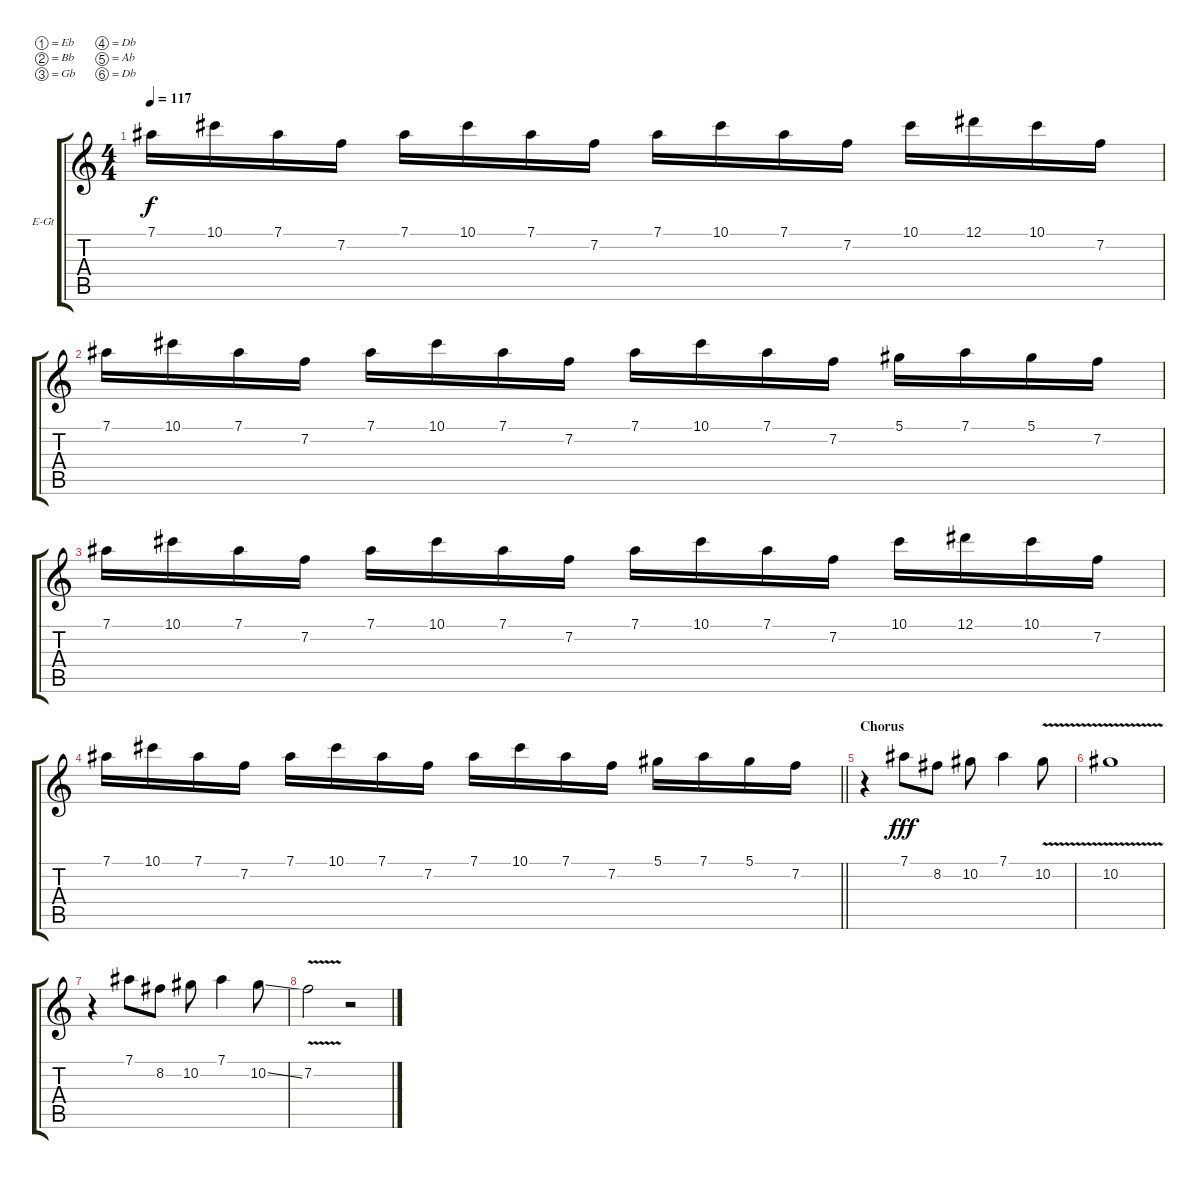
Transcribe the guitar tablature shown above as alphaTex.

\bracketExtendMode groupsimilarinstruments
\firstSystemTrackNameOrientation horizontal
\otherSystemsTrackNameOrientation horizontal
\track ("Lead Guitar" "E-Gt") {instrument distortionguitar}
\staff {score tabs}
\tuning (Eb4 Bb3 Gb3 Db3 Ab2 Db2)
\ts (4 4)
\tempo 117
\clef g2
\ks c
7.1.16{dy f} 10.1.16 7.1.16 7.2.16 7.1.16 10.1.16 7.1.16 7.2.16 7.1.16 10.1.16 7.1.16 7.2.16 10.1.16 12.1.16 10.1.16 7.2.16 |
7.1.16 10.1.16 7.1.16 7.2.16 7.1.16 10.1.16 7.1.16 7.2.16 7.1.16 10.1.16 7.1.16 7.2.16 5.1.16 7.1.16 5.1.16 7.2.16 |
7.1.16 10.1.16 7.1.16 7.2.16 7.1.16 10.1.16 7.1.16 7.2.16 7.1.16 10.1.16 7.1.16 7.2.16 10.1.16 12.1.16 10.1.16 7.2.16 |
\barLineRight lightlight
7.1.16 10.1.16 7.1.16 7.2.16 7.1.16 10.1.16 7.1.16 7.2.16 7.1.16 10.1.16 7.1.16 7.2.16 5.1.16 7.1.16 5.1.16 7.2.16 |
\section ("" "Chorus")
r.4 7.1.8{dy fff} 8.2.8 10.2.8 7.1.4 10.2{v}.8 |
10.2{v}.1 |
r.4 7.1.8 8.2.8 10.2.8 7.1.4 10.2{ss}.8 |
7.2{v}.2 r.2
